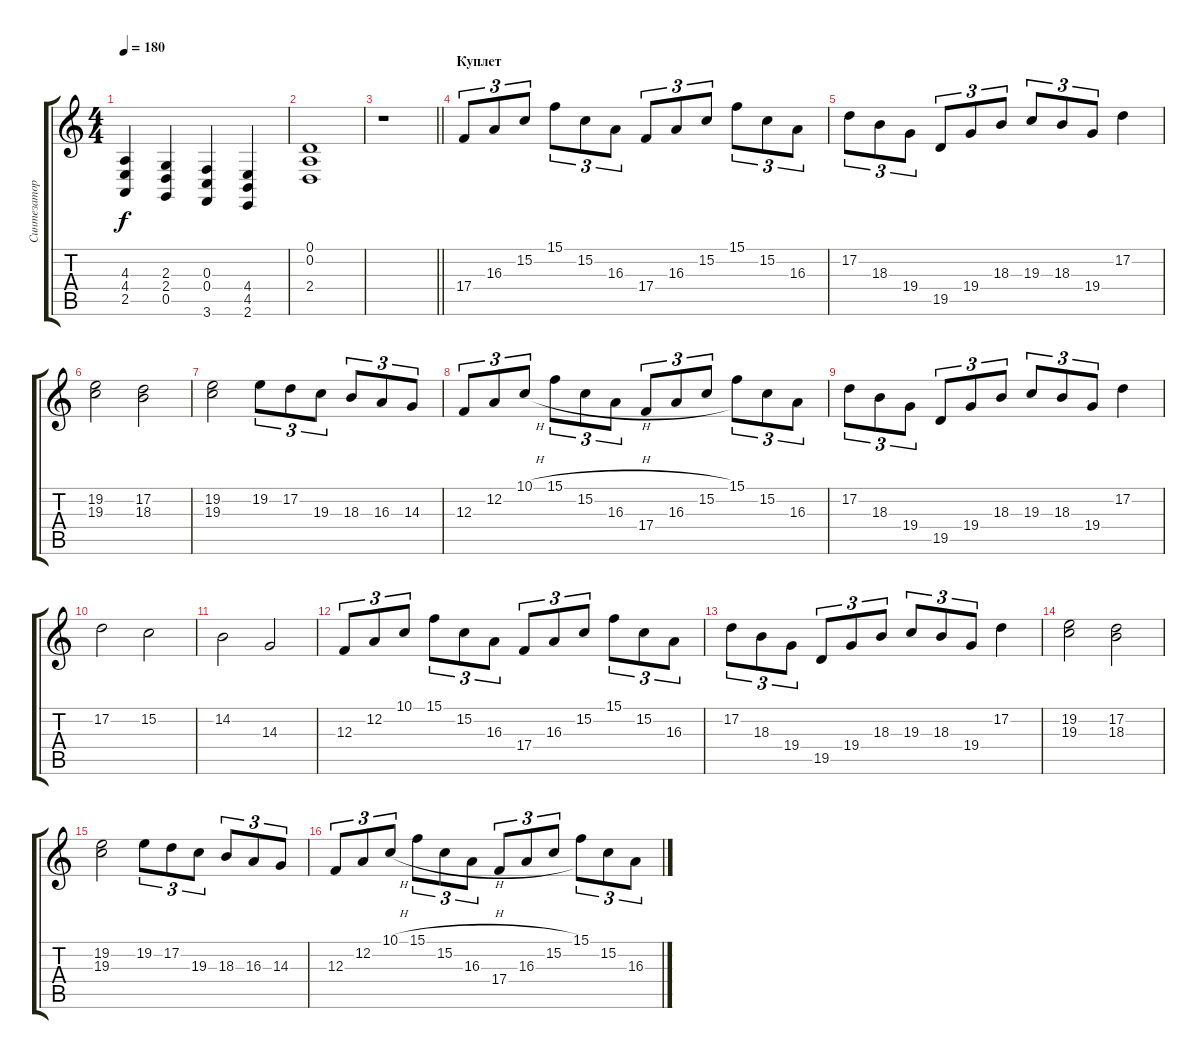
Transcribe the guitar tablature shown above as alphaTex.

\track ("Синтезатор" "Синтезатор") {instrument choiraahs}
\staff {score tabs}
\tuning (D4 A3 F3 C3 G2 D2) {hide}
\ts (4 4)
\tempo 180
\clef g2
\ks c
(4.3 4.4 2.5).4{dy f} (2.3 2.4 0.5).4 (0.3 0.4 3.6).4 (4.4 4.5 2.6).4 |
(0.1 0.2 2.4).1 |
\barLineRight lightlight
r.1 |
\section ("" "Куплет")
17.4.8{tu (3 2)} 16.3.8{tu (3 2)} 15.2.8{tu (3 2)} 15.1.8{tu (3 2)} 15.2.8{tu (3 2)} 16.3.8{tu (3 2)} 17.4.8{tu (3 2)} 16.3.8{tu (3 2)} 15.2.8{tu (3 2)} 15.1.8{tu (3 2)} 15.2.8{tu (3 2)} 16.3.8{tu (3 2)} |
17.2.8{tu (3 2)} 18.3.8{tu (3 2)} 19.4.8{tu (3 2)} 19.5.8{tu (3 2)} 19.4.8{tu (3 2)} 18.3.8{tu (3 2)} 19.3.8{tu (3 2)} 18.3.8{tu (3 2)} 19.4.8{tu (3 2)} 17.2.4 |
(19.2 19.3).2 (17.2 18.3).2 |
(19.2 19.3).2 19.2.8{tu (3 2)} 17.2.8{tu (3 2)} 19.3.8{tu (3 2)} 18.3.8{tu (3 2)} 16.3.8{tu (3 2)} 14.3.8{tu (3 2)} |
12.3.8{tu (3 2)} 12.2.8{tu (3 2)} 10.1{h}.8{tu (3 2)} 15.1{h}.8{tu (3 2)} 15.2.8{tu (3 2)} 16.3.8{tu (3 2)} 17.4.8{tu (3 2)} 16.3.8{tu (3 2)} 15.2.8{tu (3 2)} 15.1.8{tu (3 2)} 15.2.8{tu (3 2)} 16.3.8{tu (3 2)} |
17.2.8{tu (3 2)} 18.3.8{tu (3 2)} 19.4.8{tu (3 2)} 19.5.8{tu (3 2)} 19.4.8{tu (3 2)} 18.3.8{tu (3 2)} 19.3.8{tu (3 2)} 18.3.8{tu (3 2)} 19.4.8{tu (3 2)} 17.2.4 |
17.2.2 15.2.2 |
14.2.2 14.3.2 |
12.3.8{tu (3 2)} 12.2.8{tu (3 2)} 10.1.8{tu (3 2)} 15.1.8{tu (3 2)} 15.2.8{tu (3 2)} 16.3.8{tu (3 2)} 17.4.8{tu (3 2)} 16.3.8{tu (3 2)} 15.2.8{tu (3 2)} 15.1.8{tu (3 2)} 15.2.8{tu (3 2)} 16.3.8{tu (3 2)} |
17.2.8{tu (3 2)} 18.3.8{tu (3 2)} 19.4.8{tu (3 2)} 19.5.8{tu (3 2)} 19.4.8{tu (3 2)} 18.3.8{tu (3 2)} 19.3.8{tu (3 2)} 18.3.8{tu (3 2)} 19.4.8{tu (3 2)} 17.2.4 |
(19.2 19.3).2 (17.2 18.3).2 |
(19.2 19.3).2 19.2.8{tu (3 2)} 17.2.8{tu (3 2)} 19.3.8{tu (3 2)} 18.3.8{tu (3 2)} 16.3.8{tu (3 2)} 14.3.8{tu (3 2)} |
12.3.8{tu (3 2)} 12.2.8{tu (3 2)} 10.1{h}.8{tu (3 2)} 15.1{h}.8{tu (3 2)} 15.2.8{tu (3 2)} 16.3.8{tu (3 2)} 17.4.8{tu (3 2)} 16.3.8{tu (3 2)} 15.2.8{tu (3 2)} 15.1.8{tu (3 2)} 15.2.8{tu (3 2)} 16.3.8{tu (3 2)}
